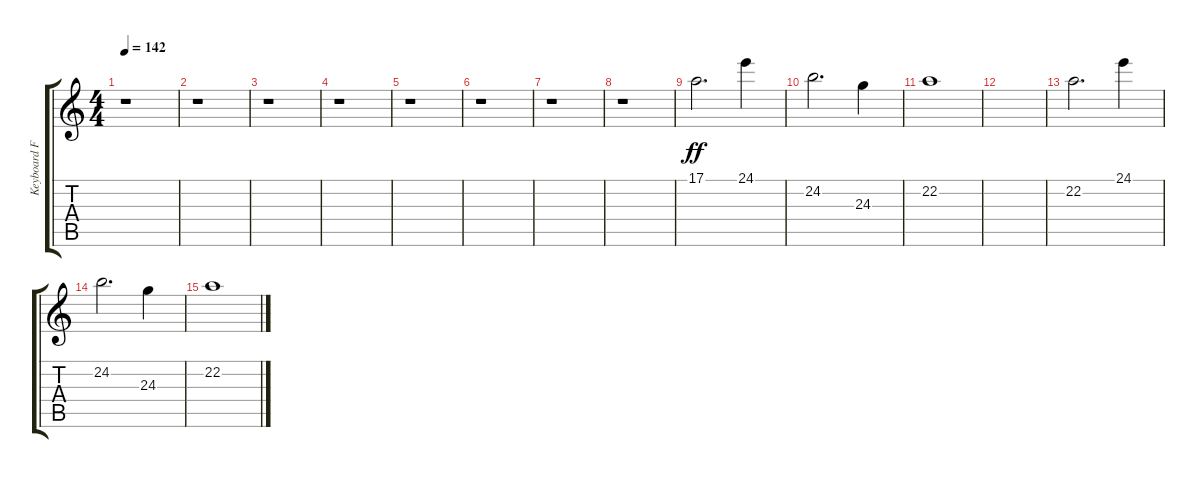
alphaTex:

\track ("Keyboard FX" "Keyboard F") {instrument electricgrandpiano}
\staff {score tabs}
\tuning (E4 B3 G3 D3 A2 E2) {hide}
\ts (4 4)
\tempo 142
\clef g2
\ks c
r.1{dy ff} |
r.1 |
r.1 |
r.1 |
r.1 |
r.1 |
r.1 |
r.1 |
17.1.2{d} 24.1.4 |
24.2.2{d} 24.3.4 |
22.2.1 |
|
22.2.2{d} 24.1.4 |
24.2.2{d} 24.3.4 |
22.2.1
